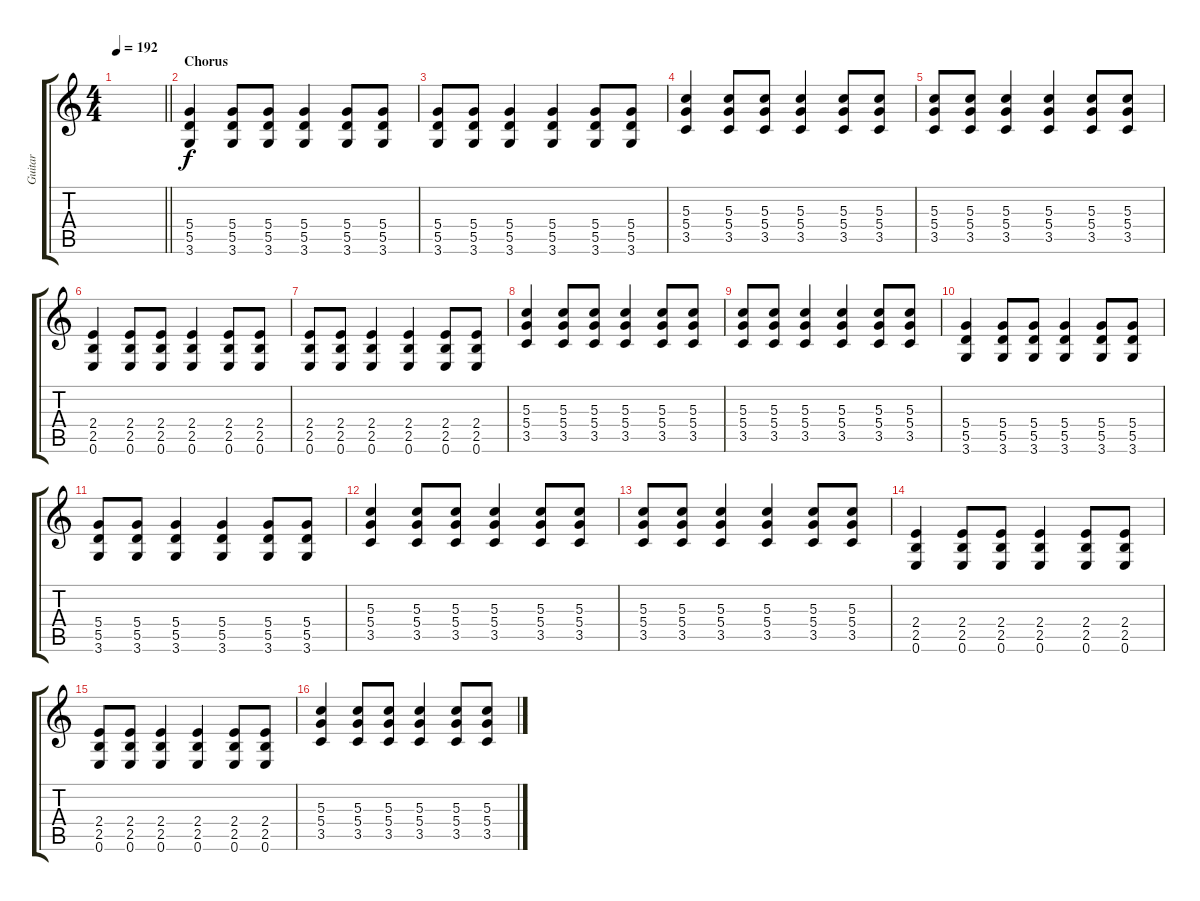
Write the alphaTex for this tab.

\track ("Guitar" "Guitar") {instrument acousticguitarsteel}
\staff {score tabs}
\tuning (E4 B3 G3 D3 A2 E2) {hide}
\ts (4 4)
\tempo 192
\clef g2
\barLineRight lightlight
\ks c
|
\section ("" "Chorus")
(5.4 5.5 3.6).4{volume 6} (5.4 5.5 3.6).8 (5.4 5.5 3.6).8 (5.4 5.5 3.6).4 (5.4 5.5 3.6).8 (5.4 5.5 3.6).8 |
(5.4 5.5 3.6).8 (5.4 5.5 3.6).8 (5.4 5.5 3.6).4 (5.4 5.5 3.6).4 (5.4 5.5 3.6).8 (5.4 5.5 3.6).8 |
(5.3 5.4 3.5).4 (5.3 5.4 3.5).8 (5.3 5.4 3.5).8 (5.3 5.4 3.5).4 (5.3 5.4 3.5).8 (5.3 5.4 3.5).8 |
(5.3 5.4 3.5).8 (5.3 5.4 3.5).8 (5.3 5.4 3.5).4 (5.3 5.4 3.5).4 (5.3 5.4 3.5).8 (5.3 5.4 3.5).8 |
(2.4 2.5 0.6).4 (2.4 2.5 0.6).8 (2.4 2.5 0.6).8 (2.4 2.5 0.6).4 (2.4 2.5 0.6).8 (2.4 2.5 0.6).8 |
(2.4 2.5 0.6).8 (2.4 2.5 0.6).8 (2.4 2.5 0.6).4 (2.4 2.5 0.6).4 (2.4 2.5 0.6).8 (2.4 2.5 0.6).8 |
(5.3 5.4 3.5).4 (5.3 5.4 3.5).8 (5.3 5.4 3.5).8 (5.3 5.4 3.5).4 (5.3 5.4 3.5).8 (5.3 5.4 3.5).8 |
(5.3 5.4 3.5).8 (5.3 5.4 3.5).8 (5.3 5.4 3.5).4 (5.3 5.4 3.5).4 (5.3 5.4 3.5).8 (5.3 5.4 3.5).8 |
(5.4 5.5 3.6).4 (5.4 5.5 3.6).8 (5.4 5.5 3.6).8 (5.4 5.5 3.6).4 (5.4 5.5 3.6).8 (5.4 5.5 3.6).8 |
(5.4 5.5 3.6).8 (5.4 5.5 3.6).8 (5.4 5.5 3.6).4 (5.4 5.5 3.6).4 (5.4 5.5 3.6).8 (5.4 5.5 3.6).8 |
(5.3 5.4 3.5).4 (5.3 5.4 3.5).8 (5.3 5.4 3.5).8 (5.3 5.4 3.5).4 (5.3 5.4 3.5).8 (5.3 5.4 3.5).8 |
(5.3 5.4 3.5).8 (5.3 5.4 3.5).8 (5.3 5.4 3.5).4 (5.3 5.4 3.5).4 (5.3 5.4 3.5).8 (5.3 5.4 3.5).8 |
(2.4 2.5 0.6).4 (2.4 2.5 0.6).8 (2.4 2.5 0.6).8 (2.4 2.5 0.6).4 (2.4 2.5 0.6).8 (2.4 2.5 0.6).8 |
(2.4 2.5 0.6).8 (2.4 2.5 0.6).8 (2.4 2.5 0.6).4 (2.4 2.5 0.6).4 (2.4 2.5 0.6).8 (2.4 2.5 0.6).8 |
(5.3 5.4 3.5).4 (5.3 5.4 3.5).8 (5.3 5.4 3.5).8 (5.3 5.4 3.5).4 (5.3 5.4 3.5).8 (5.3 5.4 3.5).8
